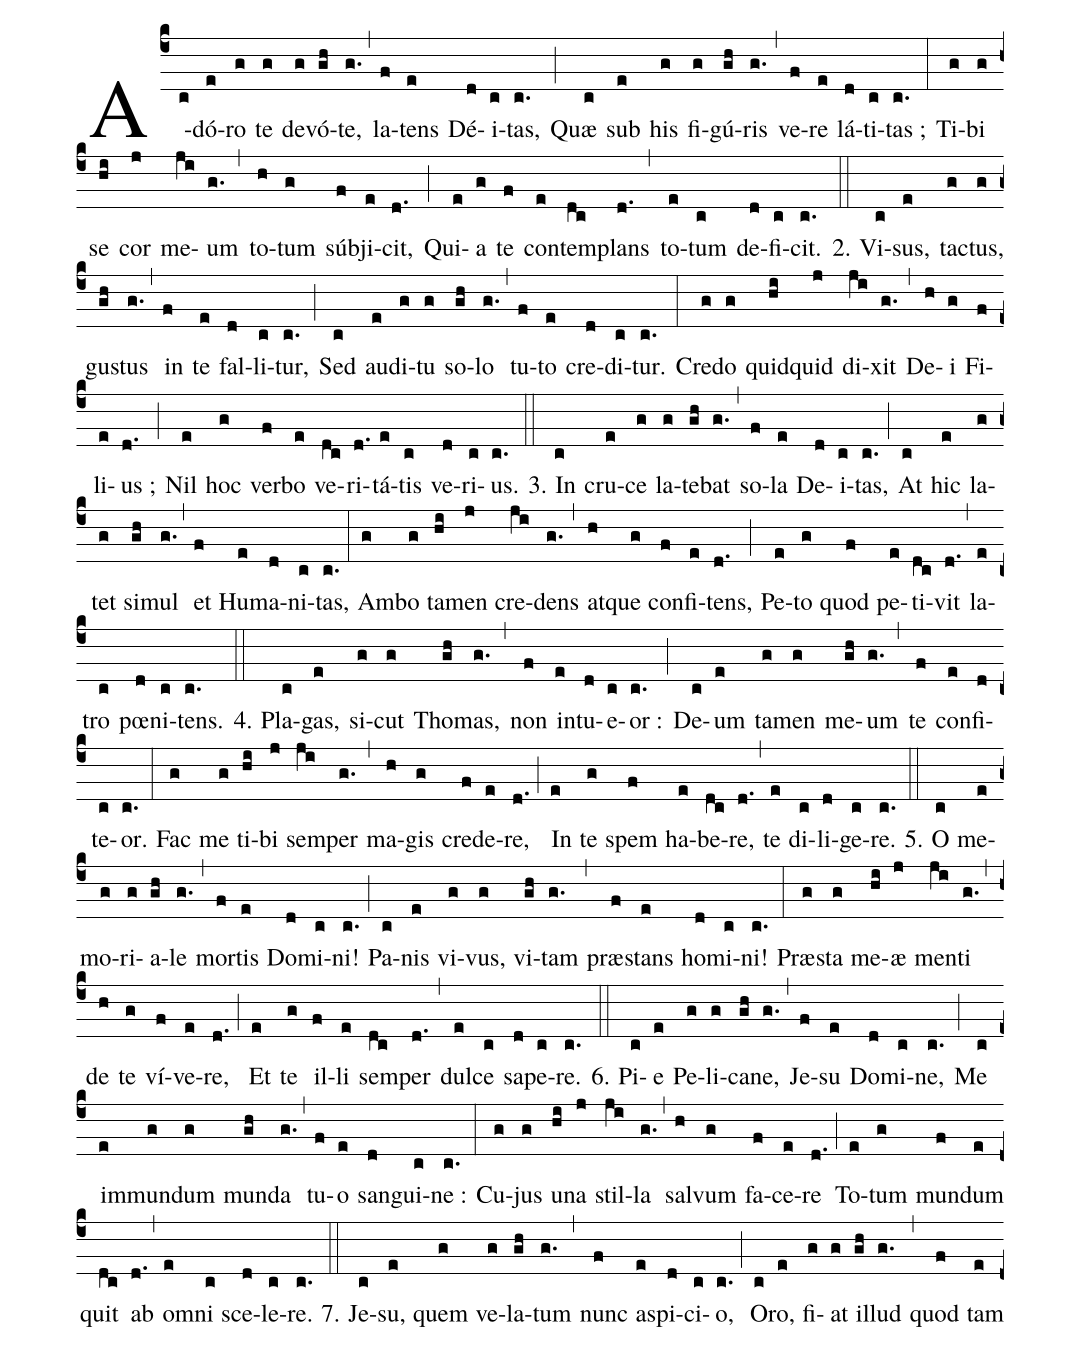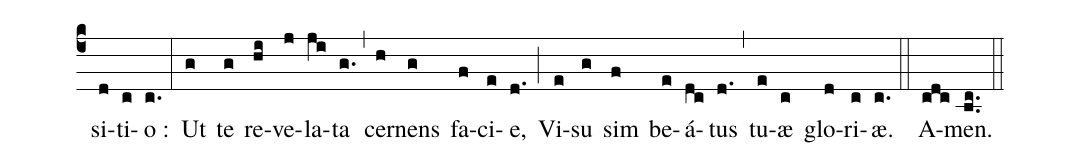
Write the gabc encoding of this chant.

%%
(c4) A(c)dó(e)ro(g) te(g) de(g)vó(gh)te,(g.) (,) la(f)tens(e) Dé(d)i(c)tas,(c.) (;)
Quæ(c) sub(e) his(g) fi(g)gú(gh)ris(g.) (,) ve(f)re(e) lá(d)ti(c)tas ;(c.) (:)
Ti(g)bi(g) se(hi) cor(j) me(ji)um(g.) (,) to(h)tum(g) súb(f)ji(e)cit,(d.) (;)
Qui(e)a(g) te(f) con(e)tem(dc)plans(d.) (,) to(e)tum(c) de(d)fi(c)cit.(c.) (::)

2. Vi(c)sus,(e) ta(g)ctus,(g) gu(gh)stus(g.) (,) in(f) te(e) fal(d)li(c)tur,(c.) (;)
Sed(c) au(e)di(g)tu(g) so(gh)lo(g.) (,) tu(f)to(e) cre(d)di(c)tur.(c.) (:)
Cre(g)do(g) quid(hi)quid(j) di(ji)xit(g.) (,) De(h)i(g) Fi(f)li(e)us ;(d.) (;)
Nil(e) hoc(g) ver(f)bo(e) ve(dc)ri(d.)tá(e)tis(c) ve(d)ri(c)us.(c.) (::)

3. In(c) cru(e)ce(g) la(g)te(gh)bat(g.) (,) so(f)la(e) De(d)i(c)tas,(c.) (;)
At(c) hic(e) la(g)tet(g) si(gh)mul(g.) (,) et(f) Hu(e)ma(d)ni(c)tas,(c.) (:)
Am(g)bo(g) ta(hi)men(j) cre(ji)dens(g.) (,) at(h)que(g) con(f)fi(e)tens,(d.) (;)
Pe(e)to(g) quod(f) pe(e)ti(dc)vit(d.) (,) la(e)tro(c) pœ(d)ni(c)tens.(c.) (::)

4. Pla(c)gas,(e) si(g)cut(g) Tho(gh)mas,(g.) (,) non(f) in(e)tu(d)e(c)or :(c.) (;)
De(c)um(e) ta(g)men(g) me(gh)um(g.) (,) te(f) con(e)fi(d)te(c)or.(c.) (:)
Fac(g) me(g) ti(hi)bi(j) sem(ji)per(g.) (,) ma(h)gis(g) cre(f)de(e)re,(d.) (;)
In(e) te(g) spem(f) ha(e)be(dc)re,(d.) (,) te(e) di(c)li(d)ge(c)re.(c.) (::)

5. O(c) me(e)mo(g)ri(g)a(gh)le(g.) (,) mor(f)tis(e) Do(d)mi(c)ni!(c.) (;)
Pa(c)nis(e) vi(g)vus,(g) vi(gh)tam(g.) (,) præ(f)stans(e) ho(d)mi(c)ni!(c.) (:)
Præ(g)sta(g) me(hi)æ(j) men(ji)ti(g.) (,) de(h) te(g) ví(f)ve(e)re,(d.) (;)
Et(e) te(g) il(f)li(e) sem(dc)per(d.) (,) dul(e)ce(c) sa(d)pe(c)re.(c.) (::)

6. Pi(c)e(e) Pe(g)li(g)ca(gh)ne,(g.) (,) Je(f)su(e) Do(d)mi(c)ne,(c.) (;)
Me(c) im(e)mun(g)dum(g) mun(gh)da(g.) (,) tu(f)o(e) san(d)gui(c)ne :(c.) (:)
Cu(g)jus(g) u(hi)na(j) stil(ji)la(g.) (,) sal(h)vum(g) fa(f)ce(e)re(d.) (;)
To(e)tum(g) mun(f)dum(e) quit(dc) ab(d.) (,) om(e)ni(c) sce(d)le(c)re.(c.) (::)

7. Je(c)su,(e) quem(g) ve(g)la(gh)tum(g.) (,) nunc(f) a(e)spi(d)ci(c)o,(c.) (;)
O(c)ro,(e) fi(g)at(g) il(gh)lud(g.) (,) quod(f) tam(e) si(d)ti(c)o :(c.) (:)
Ut(g) te(g) re(hi)ve(j)la(ji)ta(g.) (,) cer(h)nens(g) fa(f)ci(e)e,(d.) (;)
Vi(e)su(g) sim(f) be(e)á(dc)tus(d.) (,) tu(e)æ(c) glo(d)ri(c)æ.(c.) (::)
A(cdc)men.(bc..) (::)
